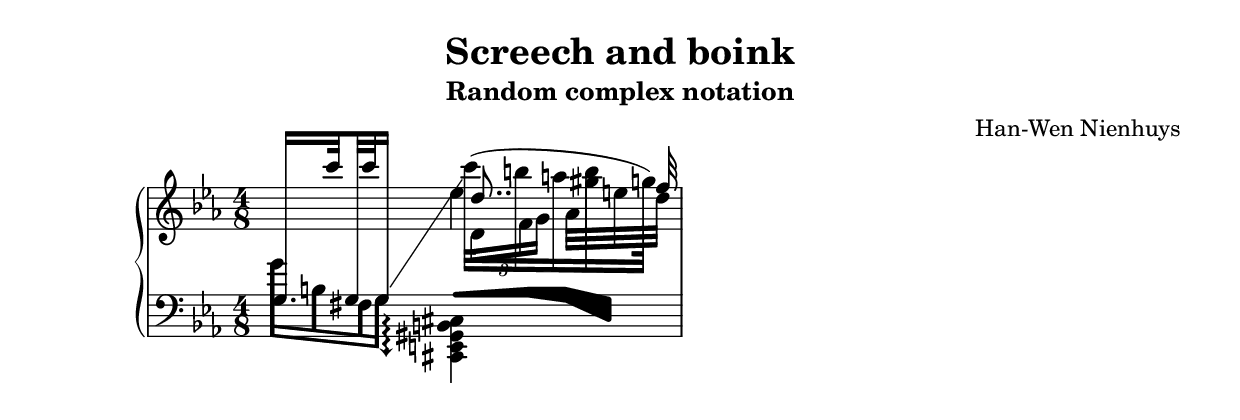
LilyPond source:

\version "2.1.7"
\header {
    title = "Screech and boink"
    subtitle = "Random complex notation"
    composer = "Han-Wen Nienhuys"
    }

\score {
\notes \context PianoStaff <<
  \context Staff = up {
	\time 4/8
    \key c \minor


<< { \property Voice.Stem \override #'direction = #'()   	\change Staff = down
    \property Voice.subdivideBeams = ##t	     
 	g16.[
	\change Staff = up
	c'''32 	\change Staff = down
	g32 \change Staff = up
	c'''32	\change Staff = down
	 g16]
	\change Staff = up
     \property Voice.Stem \revert #'direction
	\property Voice.followVoice = ##t
	c'''32([ b''16 a''16 gis''16 g''32)]  } \\
	{ s4 \times 2/3 { d'16[ f' g'] } as'32[ b''32 e'' d''] } \\
	{ s4 \autoBeamOff d''8.. f''32  } \\
	{ s4 es''4 }
	>>
  }

  \context Staff = down {
	\clef bass
	\key c \minor
	\property Voice.subdivideBeams = ##f
    \property Voice.Stem \set #'french-beaming =  ##t
\property Voice.Beam \set #'thickness = #0.3
\property Voice.Stem \set #'thickness = #4.0
    g'16[ b16 fis16 g16]
<< \apply #notes-to-clusters { 
    as16 <as b>
    <g b>
    <g cis>
  } \\
 {
\property Staff.Arpeggio \set #'arpeggio-direction =#-1
<cis, e, gis, b, cis>4\arpeggio  }
  >>
 }
>>

\paper { linewidth = -1.0

	\translator {
	    \StaffContext
	    \consists Horizontal_bracket_engraver }

}
\midi { \tempo 8 = 60 }
}
